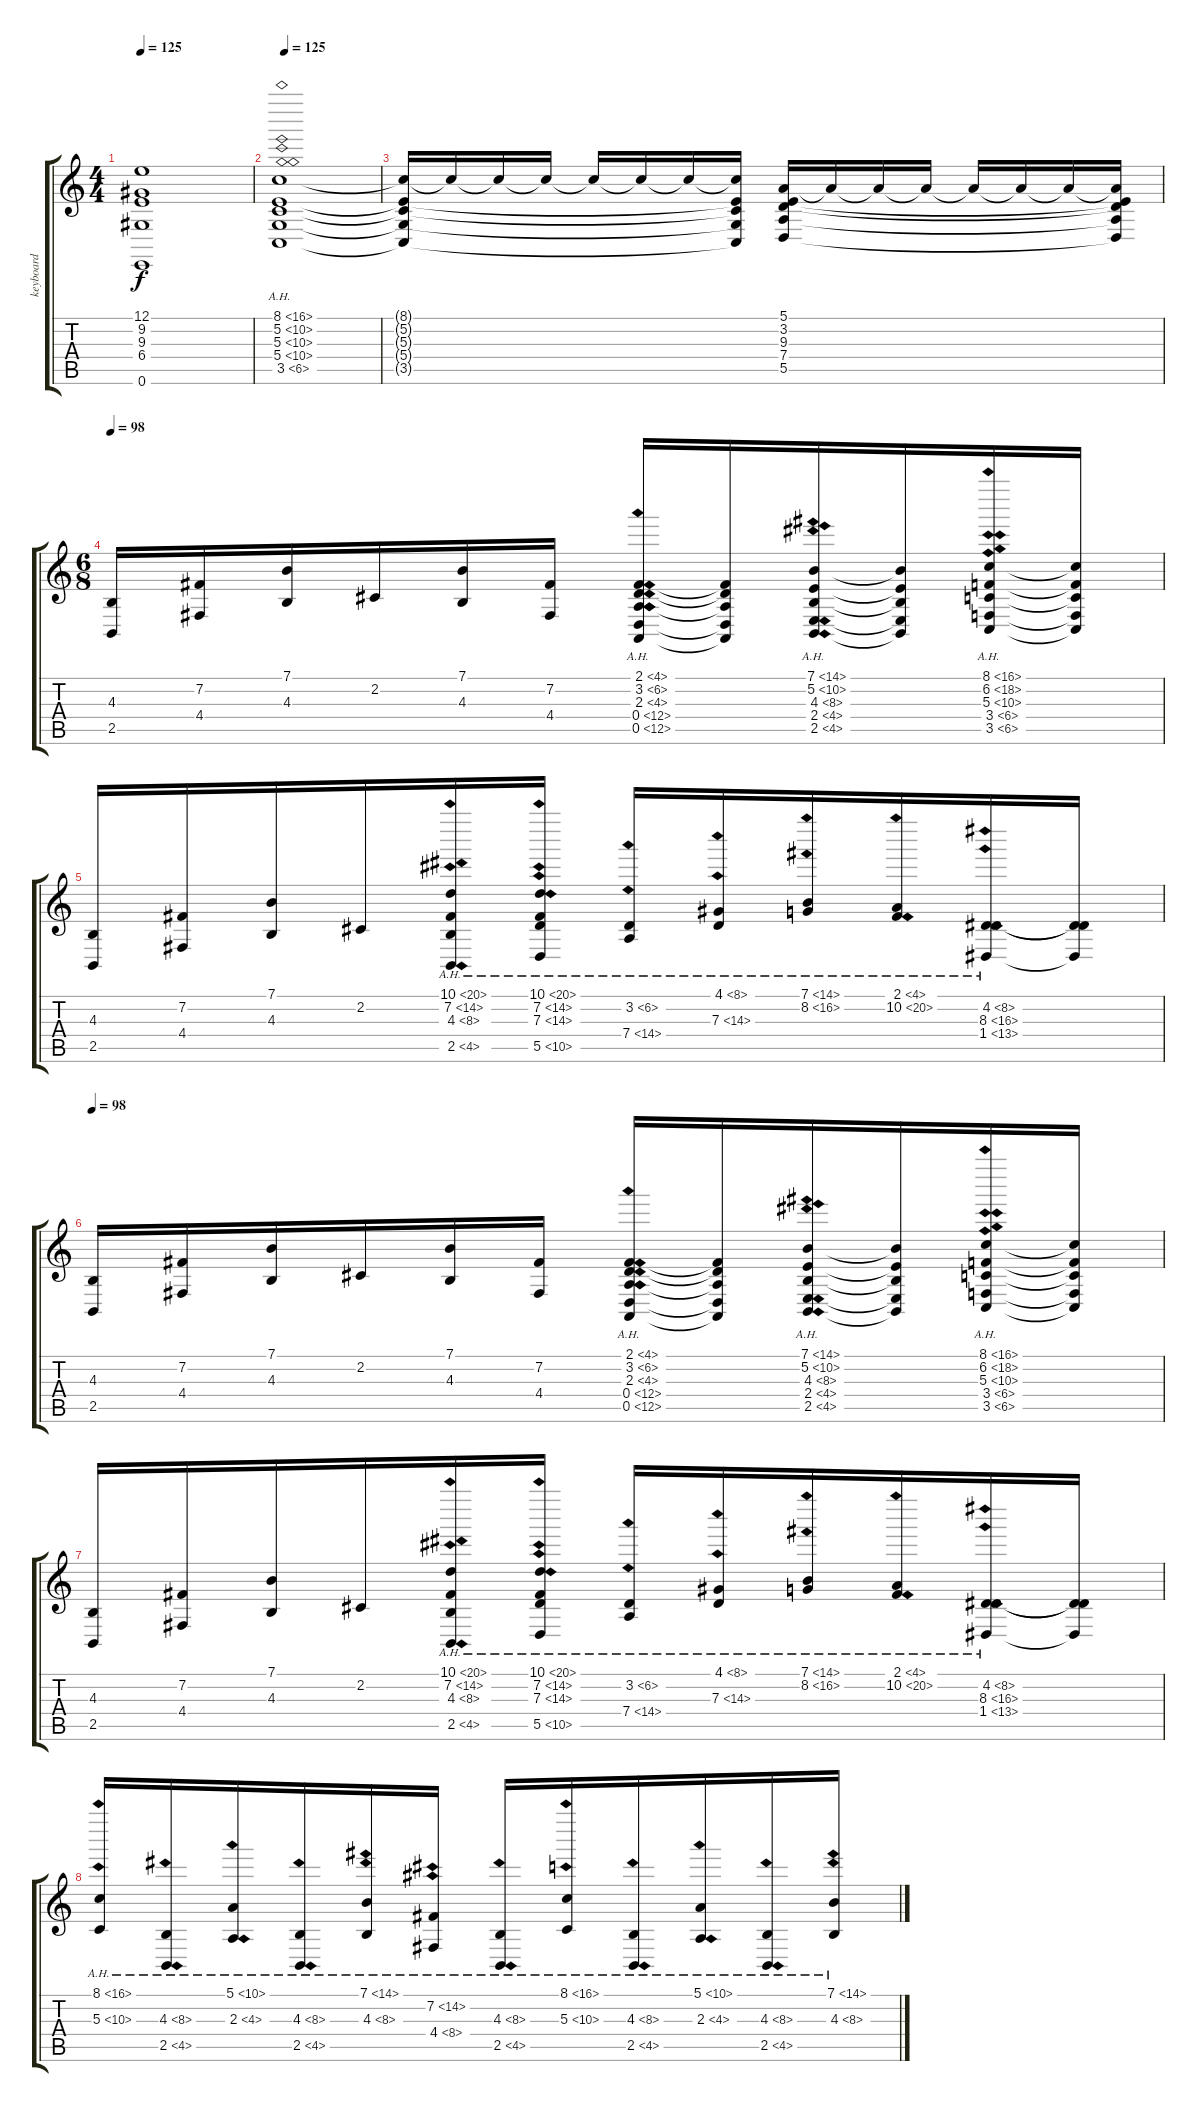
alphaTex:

\track ("keyboard" "keyboard") {instrument stringensemble1}
\staff {score tabs}
\tuning (E4 B3 G3 D3 A2 E2) {hide}
\ts (4 4)
\tempo 125
\clef g2
\ks c
(12.1{t} 9.2{t} 9.3{t} 6.4{t} 0.6{t}).1{dy f} |
\tempo 125
(8.1{ah 8} 5.2{ah 5} 5.3{ah 5} 5.4{ah 5} 3.5{ah 3}).1 |
(8.1{t} 5.2{t} 5.3{t} 5.4{t} 3.5{t}).16 8.1{t}.16 8.1{t}.16 8.1{t}.16 8.1{t}.16 8.1{t}.16 8.1{t}.16 (8.1{t} 5.2{t} 5.3{t} 5.4{t} 3.5{t}).16 (5.1 3.2 9.3 7.4 5.5).16 5.1{t}.16 5.1{t}.16 5.1{t}.16 5.1{t}.16 5.1{t}.16 5.1{t}.16 (5.1{t} 3.2{t} 9.3{t} 7.4{t} 5.5{t}).16 |
\ts (6 8)
\tempo 98
(4.3 2.5).16{instrument electricgrandpiano} (7.2 4.4).16 (7.1 4.3).16 2.2.16 (7.1 4.3).16 (7.2 4.4).16 (2.1{ah 2} 3.2{ah 3} 2.3{ah 2} 0.4{ah 12} 0.5{ah 12}).16{instrument churchorgan} (2.1{t} 3.2{t} 2.3{t} 0.4{t} 0.5{t}).16 (7.1{ah 7} 5.2{ah 5} 4.3{ah 4} 2.4{ah 2} 2.5{ah 2}).16 (7.1{t} 5.2{t} 4.3{t} 2.4{t} 2.5{t}).16 (8.1{ah 8} 6.2{ah 12} 5.3{ah 5} 3.4{ah 3} 3.5{ah 3}).16 (8.1{t} 6.2{t} 5.3{t} 3.4{t} 3.5{t}).16 |
(4.3 2.5).16{instrument electricgrandpiano} (7.2 4.4).16 (7.1 4.3).16 2.2.16 (10.1{ah 10} 7.2{ah 7} 4.3{ah 4} 2.5{ah 2}).16 (10.1{ah 10} 7.2{ah 7} 7.3{ah 7} 5.5{ah 5}).16 (3.2{ah 3} 7.4{ah 7}).16 (4.1{ah 4} 7.3{ah 7}).16 (7.1{ah 7} 8.2{ah 8}).16 (2.1{ah 2} 10.2{ah 10}).16 (4.2{ah 4} 8.3{ah 8} 1.4{ah 12}).16 (4.2{t} 8.3{t} 1.4{t}).16 |
\tempo 98
(4.3 2.5).16{instrument electricgrandpiano} (7.2 4.4).16 (7.1 4.3).16 2.2.16 (7.1 4.3).16 (7.2 4.4).16 (2.1{ah 2} 3.2{ah 3} 2.3{ah 2} 0.4{ah 12} 0.5{ah 12}).16{instrument churchorgan} (2.1{t} 3.2{t} 2.3{t} 0.4{t} 0.5{t}).16 (7.1{ah 7} 5.2{ah 5} 4.3{ah 4} 2.4{ah 2} 2.5{ah 2}).16 (7.1{t} 5.2{t} 4.3{t} 2.4{t} 2.5{t}).16 (8.1{ah 8} 6.2{ah 12} 5.3{ah 5} 3.4{ah 3} 3.5{ah 3}).16 (8.1{t} 6.2{t} 5.3{t} 3.4{t} 3.5{t}).16 |
(4.3 2.5).16{instrument electricgrandpiano} (7.2 4.4).16 (7.1 4.3).16 2.2.16 (10.1{ah 10} 7.2{ah 7} 4.3{ah 4} 2.5{ah 2}).16 (10.1{ah 10} 7.2{ah 7} 7.3{ah 7} 5.5{ah 5}).16 (3.2{ah 3} 7.4{ah 7}).16 (4.1{ah 4} 7.3{ah 7}).16 (7.1{ah 7} 8.2{ah 8}).16 (2.1{ah 2} 10.2{ah 10}).16 (4.2{ah 4} 8.3{ah 8} 1.4{ah 12}).16 (4.2{t} 8.3{t} 1.4{t}).16 |
(8.1{ah 8} 5.3{ah 5}).16{instrument fx1rain} (4.3{ah 4} 2.5{ah 2}).16 (5.1{ah 5} 2.3{ah 2}).16 (4.3{ah 4} 2.5{ah 2}).16 (7.1{ah 7} 4.3{ah 4}).16 (7.2{ah 7} 4.4{ah 4}).16 (4.3{ah 4} 2.5{ah 2}).16 (8.1{ah 8} 5.3{ah 5}).16 (4.3{ah 4} 2.5{ah 2}).16 (5.1{ah 5} 2.3{ah 2}).16 (4.3{ah 4} 2.5{ah 2}).16 (7.1{ah 7} 4.3{ah 4}).16
